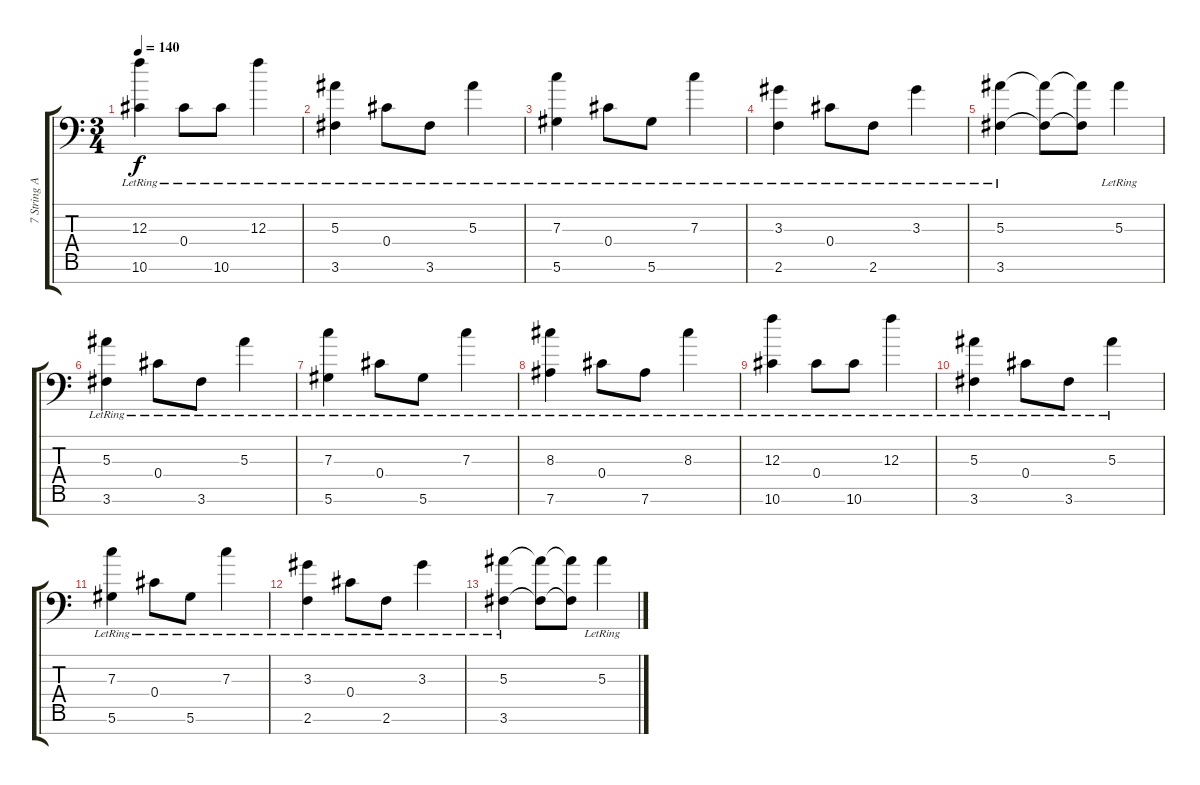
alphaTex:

\track ("7 String Acoustic I" "7 String A") {instrument acousticguitarsteel}
\staff {score tabs}
\tuning (Eb4 Bb3 F3 Db3 Ab2 Eb2 Bb1) {hide}
\ts (3 4)
\tempo 140
\clef f4
\ks c
(12.3{lr} 10.6{lr}).4{dy f} 0.4{lr}.8 10.6{lr}.8 12.3{lr}.4 |
(5.3{lr} 3.6{lr}).4 0.4{lr}.8 3.6{lr}.8 5.3{lr}.4 |
(7.3{lr} 5.6{lr}).4 0.4{lr}.8 5.6{lr}.8 7.3{lr}.4 |
(3.3{lr} 2.6{lr}).4 0.4{lr}.8 2.6{lr}.8 3.3{lr}.4 |
(5.3{lr} 3.6{lr}).4 (5.3{t} 3.6{t}).8 (5.3{t} 3.6{t}).8 5.3{lr}.4 |
(5.3{lr} 3.6{lr}).4 0.4{lr}.8 3.6{lr}.8 5.3{lr}.4 |
(7.3{lr} 5.6{lr}).4 0.4{lr}.8 5.6{lr}.8 7.3{lr}.4 |
(8.3{lr} 7.6{lr}).4 0.4{lr}.8 7.6{lr}.8 8.3{lr}.4 |
(12.3{lr} 10.6{lr}).4 0.4{lr}.8 10.6{lr}.8 12.3{lr}.4 |
(5.3{lr} 3.6{lr}).4 0.4{lr}.8 3.6{lr}.8 5.3{lr}.4 |
(7.3{lr} 5.6{lr}).4 0.4{lr}.8 5.6{lr}.8 7.3{lr}.4 |
(3.3{lr} 2.6{lr}).4 0.4{lr}.8 2.6{lr}.8 3.3{lr}.4 |
(5.3{lr} 3.6{lr}).4 (5.3{t} 3.6{t}).8 (5.3{t} 3.6{t}).8 5.3{lr}.4
